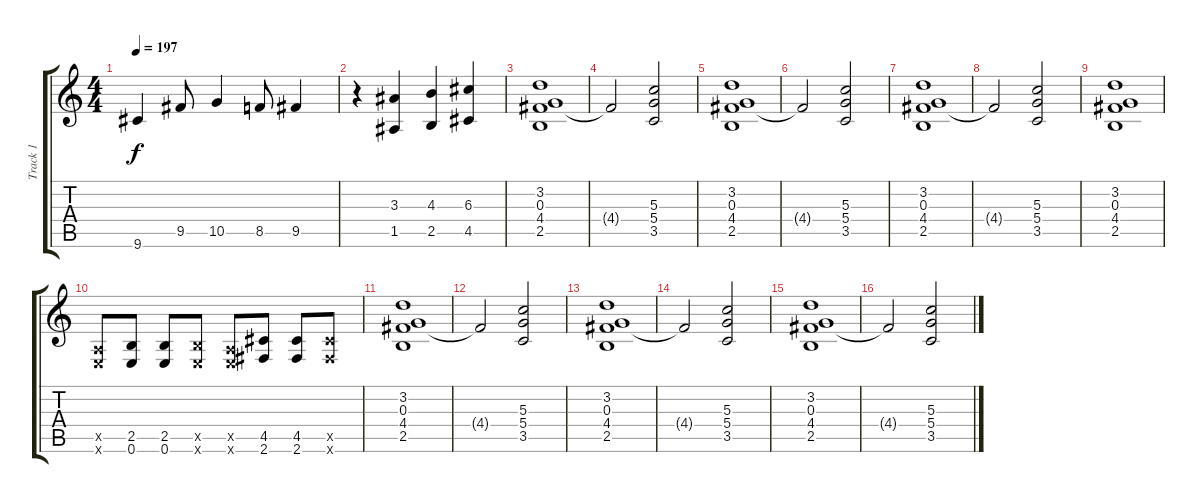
\track ("Track 1" "Track 1") {instrument distortionguitar}
\staff {score tabs}
\tuning (E4 B3 G3 D3 A2 E2) {hide}
\ts (4 4)
\tempo 197
\clef g2
\ks c
9.6.4{dy f} 9.5.8 10.5.4 8.5.8 9.5.4 |
r.4 (3.3 1.5).4 (4.3 2.5).4 (6.3 4.5).4 |
(3.2 0.3 4.4 2.5).1 |
4.4{t}.2 (5.3 5.4 3.5).2 |
(3.2 0.3 4.4 2.5).1 |
4.4{t}.2 (5.3 5.4 3.5).2 |
(3.2 0.3 4.4 2.5).1 |
4.4{t}.2 (5.3 5.4 3.5).2 |
(3.2 0.3 4.4 2.5).1 |
(0.5{x} 0.6{x}).8 (2.5 0.6).8 (2.5 0.6).8 (2.5{x} 0.6{x}).8 (0.5{x} 0.6{x}).8 (4.5 2.6).8 (4.5 2.6).8 (4.5{x} 2.6{x}).8 |
(3.2 0.3 4.4 2.5).1 |
4.4{t}.2 (5.3 5.4 3.5).2 |
(3.2 0.3 4.4 2.5).1 |
4.4{t}.2 (5.3 5.4 3.5).2 |
(3.2 0.3 4.4 2.5).1 |
4.4{t}.2 (5.3 5.4 3.5).2
